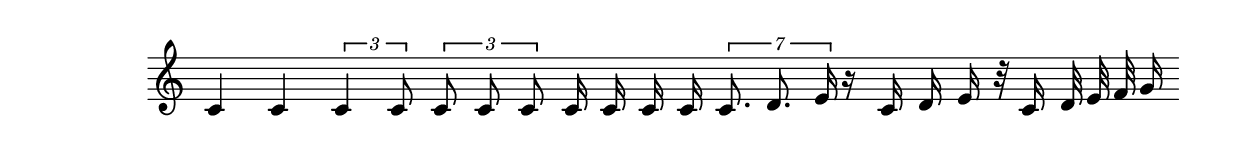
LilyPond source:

#(ly:set-option 'midi-extension "mid")
\version "2.12.3"
\include "english.ly"
\header{


}
%{
S S- S-S SSS SSSS S--R--G -SRG  -S-RGmP-

%}
melody = {
\once \override Staff.TimeSignature #'stencil = ##f
\clef treble
\key c \major
\autoBeamOn
\cadenzaOn


 c'4 c'4 \times 2/3{ c'4 c'8 }  \times 2/3{ c'8 c'8 c'8 }  c'16 c'16 c'16 c'16 \times 4/7{ c'8. d'8. e'16 }  r16 c'16 d'16 e'16 r32 c'16 d'32 e'32 f'32 g'16\break

}


text = \lyricmode {
                      
}

\score{

<<
\new Voice = "one" {
\melody
}
\new Lyrics \lyricsto "one" \text
>>
\layout {
\context {
\Score
\remove "Bar_number_engraver"
}
}
\midi {
\context {
\Score
tempoWholesPerMinute = #(ly:make-moment 200 4)
}
}
}